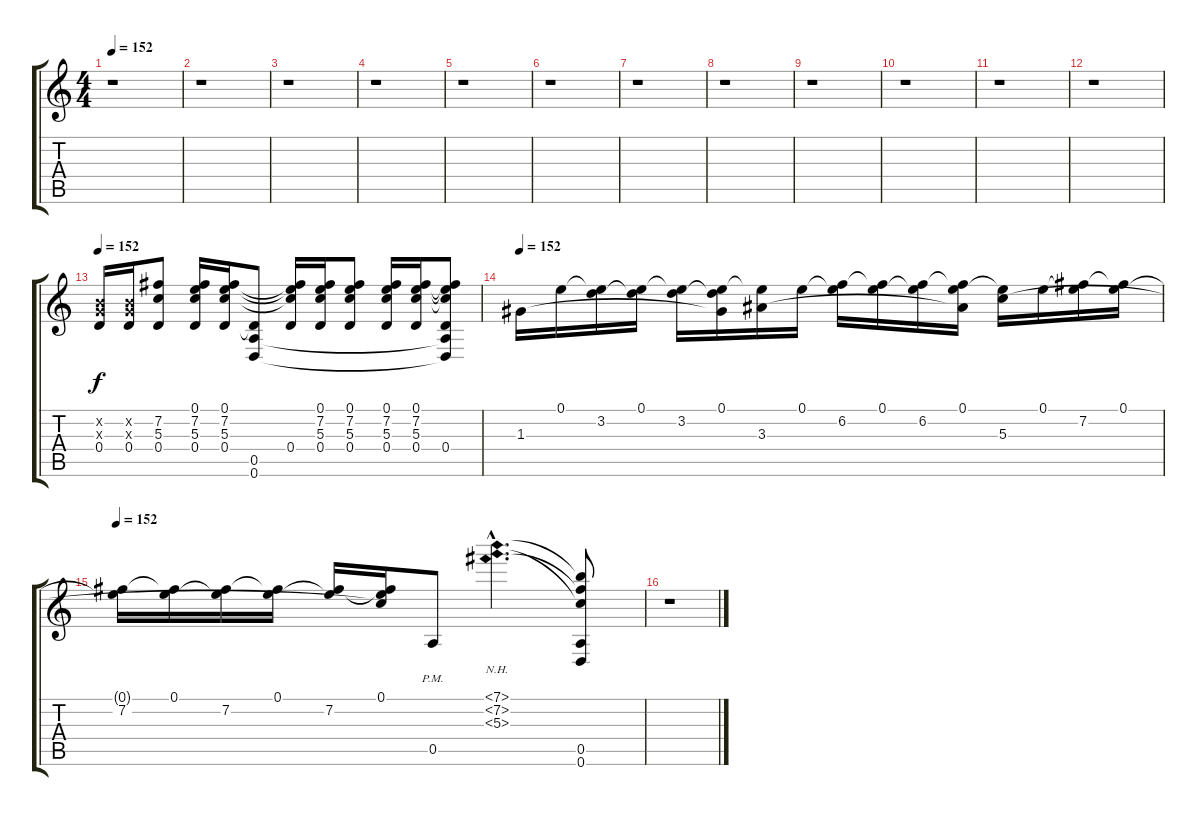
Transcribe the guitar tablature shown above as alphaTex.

\track "" {instrument acousticguitarsteel}
\staff {score tabs}
\tuning (E4 B3 G3 D3 A2 D2) {hide}
\ts (4 4)
\tempo 152
\clef g2
\ks c
r.1{dy f} |
r.1 |
r.1 |
r.1 |
r.1 |
r.1 |
r.1 |
r.1 |
r.1 |
r.1 |
r.1 |
r.1 |
\tempo 152
(0.2{x} 0.3{x} 0.4).16 (0.2{x} 0.3{x} 0.4).16 (7.2 5.3 0.4).8 (0.1 7.2 5.3 0.4).16 (0.1 7.2 5.3 0.4).16 (0.4{t} 0.5 0.6).8 (0.1{t} 7.2{t} 5.3{t} 0.4).16 (0.1 7.2 5.3 0.4).16 (0.1 7.2 5.3 0.4).8 (0.1 7.2 5.3 0.4).16 (0.1 7.2 5.3 0.4).16 (0.1{t} 7.2{t} 5.3{t} 0.4 0.5{t} 0.6{t}).8 |
\tempo 152
1.3.16 0.1.16 (0.1{t} 3.2).16 (0.1 3.2{t}).16 (0.1{t} 3.2).16 (0.1 3.2{t} 1.3{t}).16 (0.1{t} 3.3).16 0.1.16 (0.1{t} 6.2).16 (0.1 6.2{t}).16 (0.1{t} 6.2).16 (0.1 6.2{t} 3.3{t}).16 (0.1{t} 5.3).16 0.1.16 (0.1{t} 7.2).16 (0.1 7.2{t}).16 |
\tempo 152
(0.1{t} 7.2).16 (0.1 7.2{t}).16 (0.1{t} 7.2).16 (0.1 7.2{t}).16 (0.1{t} 7.2).16 (0.1 7.2{t} 5.3{t}).16 0.5{pm}.8 (7.1{nh hac} 7.2{nh hac} 5.3{nh hac}).4{d} (7.1{t} 7.2{t} 5.3{t} 0.5 0.6).8 |
r.1
